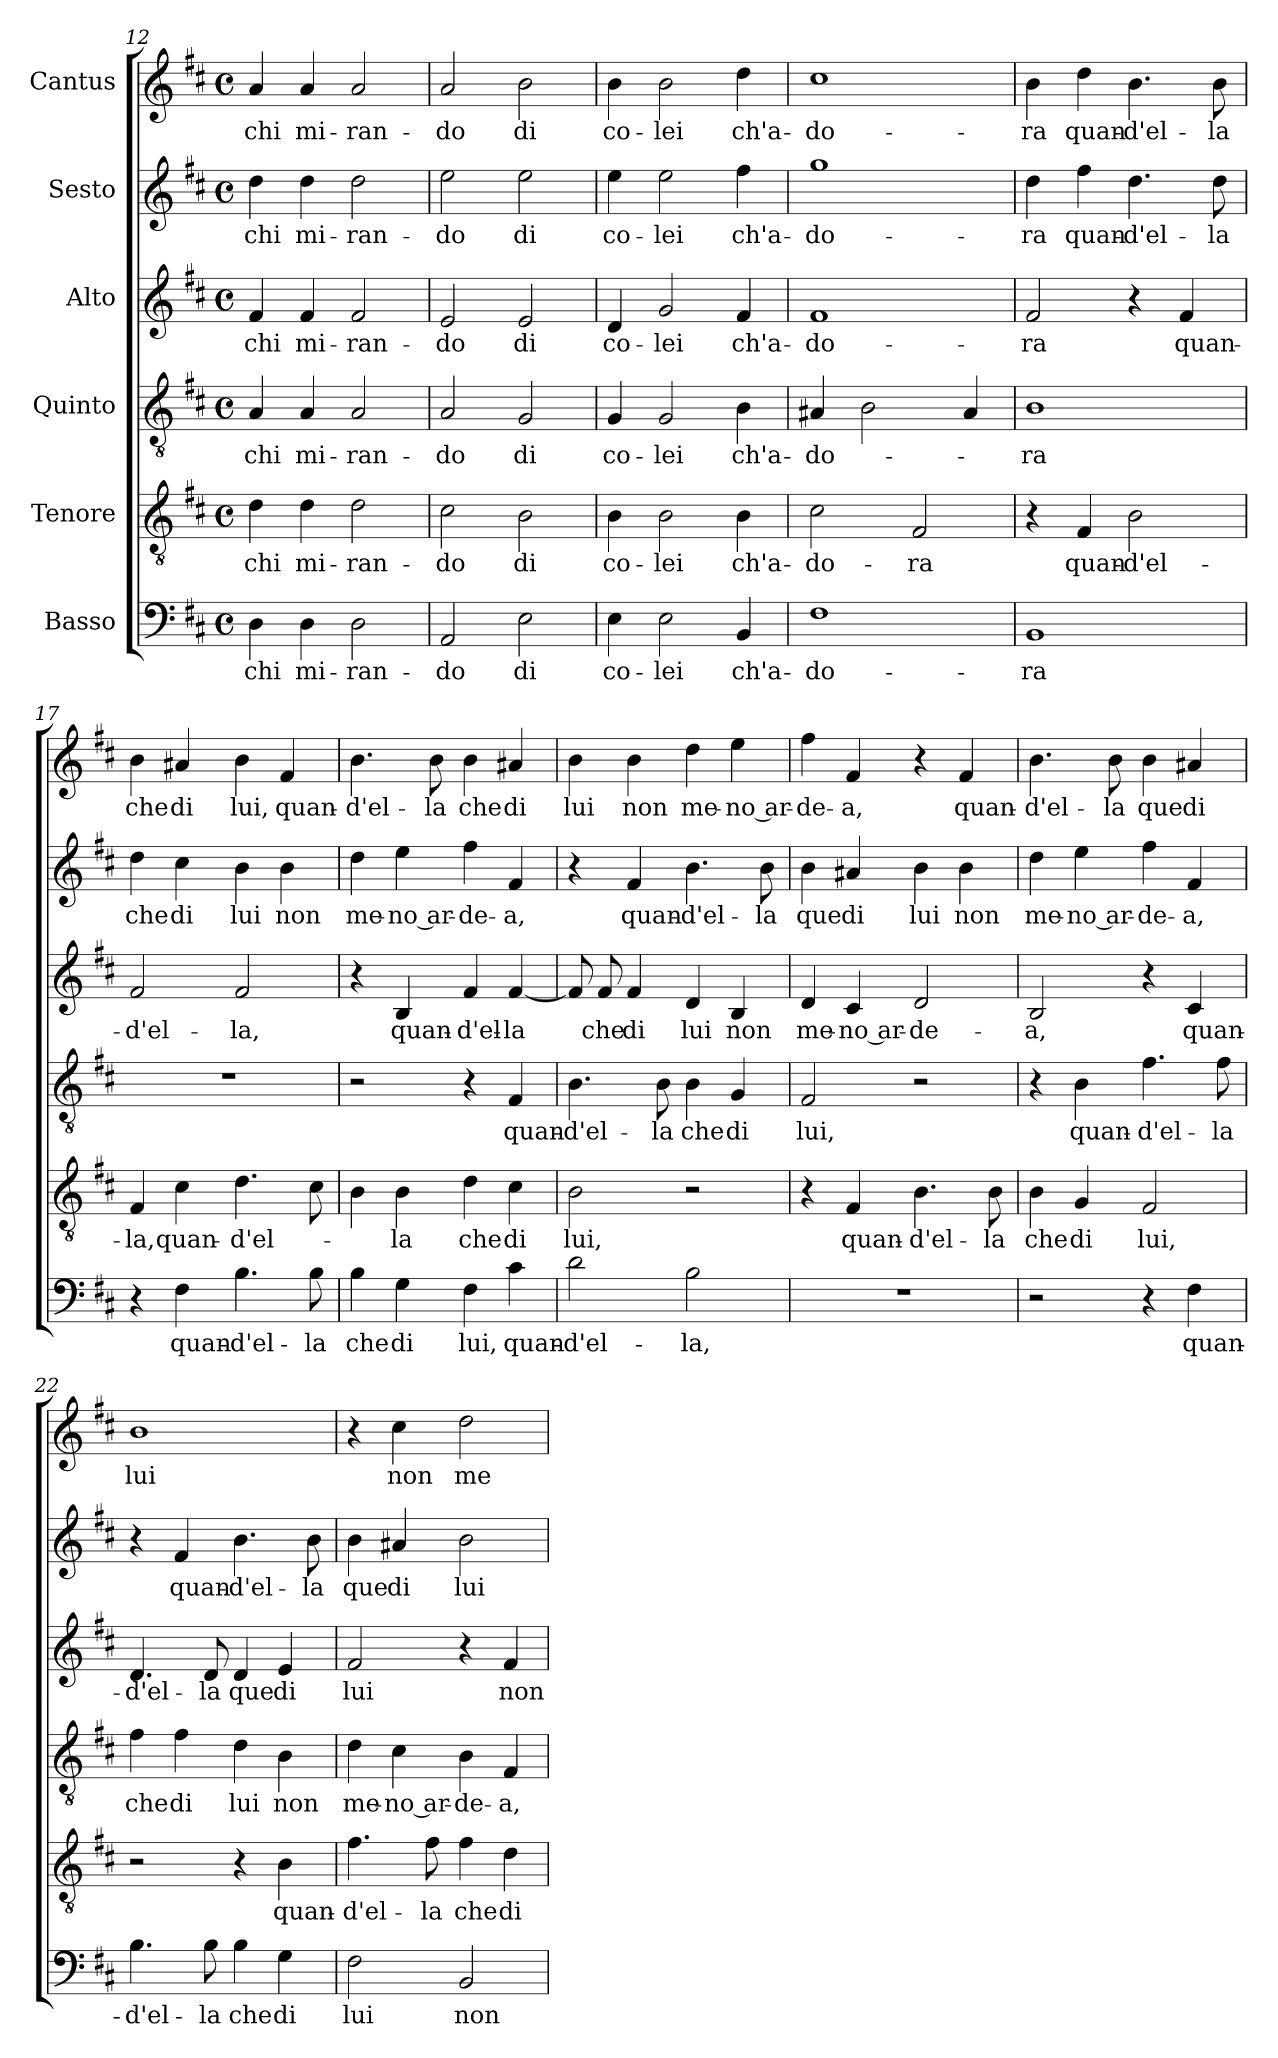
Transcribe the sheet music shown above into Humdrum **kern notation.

**kern	**text	**kern	**text	**kern	**text	**kern	**text	**kern	**text	**kern	**text
*part6	*part6	*part5	*part5	*part4	*part4	*part3	*part3	*part2	*part2	*part1	*part1
*staff6	*staff6	*staff5	*staff5	*staff4	*staff4	*staff3	*staff3	*staff2	*staff2	*staff1	*staff1
*I"Basso	*	*I"Tenore	*	*I"Quinto	*	*I"Alto	*	*I"Sesto	*	*I"Cantus	*
*clefF4	*	*clefGv2	*	*clefGv2	*	*clefG2	*	*clefG2	*	*clefG2	*
*k[f#c#]	*	*k[f#c#]	*	*k[f#c#]	*	*k[f#c#]	*	*k[f#c#]	*	*k[f#c#]	*
*D:	*	*D:	*	*D:	*	*D:	*	*D:	*	*D:	*
*M4/4	*	*M4/4	*	*M4/4	*	*M4/4	*	*M4/4	*	*M4/4	*
*met(c)	*	*met(c)	*	*met(c)	*	*met(c)	*	*met(c)	*	*met(c)	*
=12	=12	=12	=12	=12	=12	=12	=12	=12	=12	=12	=12
!	!LO:LY:b	!	!LO:LY:b	!	!LO:LY:b	!	!LO:LY:b	!	!LO:LY:b	!	!LO:LY:b
4D\	-chi	4d\	-chi	4A/	-chi	4f#/	-chi	4dd\	-chi	4a/	-chi
!	!LO:LY:b	!	!LO:LY:b	!	!LO:LY:b	!	!LO:LY:b	!	!LO:LY:b	!	!LO:LY:b
4D\	mi-	4d\	mi-	4A/	mi-	4f#/	mi-	4dd\	mi-	4a/	mi-
!	!LO:LY:b	!	!LO:LY:b	!	!LO:LY:b	!	!LO:LY:b	!	!LO:LY:b	!	!LO:LY:b
2D\	-ran-	2d\	-ran-	2A/	-ran-	2f#/	-ran-	2dd\	-ran-	2a/	-ran-
=13	=13	=13	=13	=13	=13	=13	=13	=13	=13	=13	=13
!	!LO:LY:b	!	!LO:LY:b	!	!LO:LY:b	!	!LO:LY:b	!	!LO:LY:b	!	!LO:LY:b
2AA/	-do	2c#\	-do	2A/	-do	2e/	-do	2ee\	-do	2a/	-do
!	!LO:LY:b	!	!LO:LY:b	!	!LO:LY:b	!	!LO:LY:b	!	!LO:LY:b	!	!LO:LY:b
2E\	di	2B\	di	2G/	di	2e/	di	2ee\	di	2b\	di
=14	=14	=14	=14	=14	=14	=14	=14	=14	=14	=14	=14
!	!LO:LY:b	!	!LO:LY:b	!	!LO:LY:b	!	!LO:LY:b	!	!LO:LY:b	!	!LO:LY:b
4E\	co-	4B\	co-	4G/	co-	4d/	co-	4ee\	co-	4b\	co-
!	!LO:LY:b	!	!LO:LY:b	!	!LO:LY:b	!	!LO:LY:b	!	!LO:LY:b	!	!LO:LY:b
2E\	-lei	2B\	-lei	2G/	-lei	2g/	-lei	2ee\	-lei	2b\	-lei
!	!LO:LY:b	!	!LO:LY:b	!	!LO:LY:b	!	!LO:LY:b	!	!LO:LY:b	!	!LO:LY:b
4BB/	ch'a-	4B\	ch'a-	4B\	ch'a-	4f#/	ch'a-	4ff#\	ch'a-	4dd\	ch'a-
!!LO:LB:g=z
=15	=15	=15	=15	=15	=15	=15	=15	=15	=15	=15	=15
!	!LO:LY:b	!	!LO:LY:b	!	!LO:LY:b	!	!LO:LY:b	!	!LO:LY:b	!	!LO:LY:b
1F#	-do-	2c#\	-do-	4A#X/	-do-	1f#	-do-	1gg	-do-	1cc#	-do-
.	.	.	.	2B\	.	.	.	.	.	.	.
!	!	!	!LO:LY:b	!	!	!	!	!	!	!	!
.	.	2F#/	-ra	.	.	.	.	.	.	.	.
.	.	.	.	4A#/	.	.	.	.	.	.	.
=16	=16	=16	=16	=16	=16	=16	=16	=16	=16	=16	=16
!	!LO:LY:b	!	!	!	!LO:LY:b	!	!LO:LY:b	!	!LO:LY:b	!	!LO:LY:b
1BB	-ra	4r	.	1B	-ra	2f#/	-ra	4dd\	-ra	4b\	-ra
!	!	!	!LO:LY:b	!	!	!	!	!	!LO:LY:b	!	!LO:LY:b
.	.	4F#/	quan-	.	.	.	.	4ff#\	quan-	4dd\	quan-
!	!	!	!LO:LY:b	!	!	!	!	!	!LO:LY:b	!	!LO:LY:b
.	.	2B\	-d'el-	.	.	4r	.	4.dd\	-d'el-	4.b\	-d'el-
!	!	!	!	!	!	!	!LO:LY:b	!	!	!	!
.	.	.	.	.	.	4f#/	quan-	.	.	.	.
!	!	!	!	!	!	!	!	!	!LO:LY:b	!	!LO:LY:b
.	.	.	.	.	.	.	.	8dd\	-la	8b\	-la
=17	=17	=17	=17	=17	=17	=17	=17	=17	=17	=17	=17
!	!	!	!LO:LY:b	!	!	!	!LO:LY:b	!	!LO:LY:b	!	!LO:LY:b
4r	.	4F#/	-la,	1r	.	2f#/	-d'el-	4dd\	che	4b\	che
!	!LO:LY:b	!	!LO:LY:b	!	!	!	!	!	!LO:LY:b	!	!LO:LY:b
4F#\	quan-	4c#\	quan-	.	.	.	.	4cc#\	di	4a#X/	di
!	!LO:LY:b	!	!LO:LY:b	!	!	!	!LO:LY:b	!	!LO:LY:b	!	!LO:LY:b
4.B\	-d'el-	4.d\	-d'el-	.	.	2f#/	-la,	4b\	lui	4b\	lui,
!	!	!	!	!	!	!	!	!	!LO:LY:b	!	!LO:LY:b
.	.	.	.	.	.	.	.	4b\	non	4f#/	quan-
!	!LO:LY:b	!	!	!	!	!	!	!	!	!	!
8B\	-la	8c#\	.	.	.	.	.	.	.	.	.
=18	=18	=18	=18	=18	=18	=18	=18	=18	=18	=18	=18
!	!LO:LY:b	!	!	!	!	!	!	!	!LO:LY:b	!	!LO:LY:b
4B\	che	4B\	.	2r	.	4r	.	4dd\	me-	4.b\	-d'el-
!	!LO:LY:b	!	!LO:LY:b	!	!	!	!LO:LY:b	!	!LO:LY:b	!	!
4G\	di	4B\	-la	.	.	4B/	quan-	4ee\	-no ar-	.	.
!	!	!	!	!	!	!	!	!	!	!	!LO:LY:b
.	.	.	.	.	.	.	.	.	.	8b\	-la
!	!LO:LY:b	!	!LO:LY:b	!	!	!	!LO:LY:b	!	!LO:LY:b	!	!LO:LY:b
4F#\	lui,	4d\	che	4r	.	4f#/	-d'el-	4ff#\	-de-	4b\	che
!	!LO:LY:b	!	!LO:LY:b	!	!LO:LY:b	!	!LO:LY:b	!	!LO:LY:b	!	!LO:LY:b
4c#\	quan-	4c#\	di	4F#/	quan-	[4f#/	-la	4f#/	-a,	4a#X/	di
=19	=19	=19	=19	=19	=19	=19	=19	=19	=19	=19	=19
!	!LO:LY:b	!	!LO:LY:b	!	!LO:LY:b	!	!	!	!	!	!LO:LY:b
2d\	-d'el-	2B\	lui,	4.B\	-d'el-	8f#/]	.	4r	.	4b\	lui
!	!	!	!	!	!	!	!LO:LY:b	!	!	!	!
.	.	.	.	.	.	8f#/	che	.	.	.	.
!	!	!	!	!	!	!	!LO:LY:b	!	!LO:LY:b	!	!LO:LY:b
.	.	.	.	.	.	4f#/	di	4f#/	quan-	4b\	non
!	!	!	!	!	!LO:LY:b	!	!	!	!	!	!
.	.	.	.	8B\	-la	.	.	.	.	.	.
!	!LO:LY:b	!	!	!	!LO:LY:b	!	!LO:LY:b	!	!LO:LY:b	!	!LO:LY:b
2B\	-la,	2r	.	4B\	che	4d/	lui	4.b\	-d'el-	4dd\	me-
!	!	!	!	!	!LO:LY:b	!	!LO:LY:b	!	!	!	!LO:LY:b
.	.	.	.	4G/	di	4B/	non	.	.	4ee\	-no ar-
!	!	!	!	!	!	!	!	!	!LO:LY:b	!	!
.	.	.	.	.	.	.	.	8b\	-la	.	.
=20	=20	=20	=20	=20	=20	=20	=20	=20	=20	=20	=20
!	!	!	!	!	!LO:LY:b	!	!LO:LY:b	!	!LO:LY:b	!	!LO:LY:b
1r	.	4r	.	2F#/	lui,	4d/	me-	4b\	que	4ff#\	-de-
!	!	!	!LO:LY:b	!	!	!	!LO:LY:b	!	!LO:LY:b	!	!LO:LY:b
.	.	4F#/	quan-	.	.	4c#/	-no ar-	4a#X/	di	4f#/	-a,
!	!	!	!LO:LY:b	!	!	!	!LO:LY:b	!	!LO:LY:b	!	!
.	.	4.B\	-d'el-	2r	.	2d/	-de-	4b\	lui	4r	.
!	!	!	!	!	!	!	!	!	!LO:LY:b	!	!LO:LY:b
.	.	.	.	.	.	.	.	4b\	non	4f#/	quan-
!	!	!	!LO:LY:b	!	!	!	!	!	!	!	!
.	.	8B\	-la	.	.	.	.	.	.	.	.
!!LO:PB:g=z
=21	=21	=21	=21	=21	=21	=21	=21	=21	=21	=21	=21
!	!	!	!LO:LY:b	!	!	!	!LO:LY:b	!	!LO:LY:b	!	!LO:LY:b
2r	.	4B\	che	4r	.	2B/	-a,	4dd\	me-	4.b\	-d'el-
!	!	!	!LO:LY:b	!	!LO:LY:b	!	!	!	!LO:LY:b	!	!
.	.	4G/	di	4B\	quan-	.	.	4ee\	-no ar-	.	.
!	!	!	!	!	!	!	!	!	!	!	!LO:LY:b
.	.	.	.	.	.	.	.	.	.	8b\	-la
!	!	!	!LO:LY:b	!	!LO:LY:b	!	!	!	!LO:LY:b	!	!LO:LY:b
4r	.	2F#/	lui,	4.f#\	-d'el-	4r	.	4ff#\	-de-	4b\	que
!	!LO:LY:b	!	!	!	!	!	!LO:LY:b	!	!LO:LY:b	!	!LO:LY:b
4F#\	quan-	.	.	.	.	4c#/	quan-	4f#/	-a,	4a#X/	di
!	!	!	!	!	!LO:LY:b	!	!	!	!	!	!
.	.	.	.	8f#\	-la	.	.	.	.	.	.
=22	=22	=22	=22	=22	=22	=22	=22	=22	=22	=22	=22
!	!LO:LY:b	!	!	!	!LO:LY:b	!	!LO:LY:b	!	!	!	!LO:LY:b
4.B\	-d'el-	2r	.	4f#\	che	4.d/	-d'el-	4r	.	1b	lui
!	!	!	!	!	!LO:LY:b	!	!	!	!LO:LY:b	!	!
.	.	.	.	4f#\	di	.	.	4f#/	quan-	.	.
!	!LO:LY:b	!	!	!	!	!	!LO:LY:b	!	!	!	!
8B\	-la	.	.	.	.	8d/	-la	.	.	.	.
!	!LO:LY:b	!	!	!	!LO:LY:b	!	!LO:LY:b	!	!LO:LY:b	!	!
4B\	che	4r	.	4d\	lui	4d/	que	4.b\	-d'el-	.	.
!	!LO:LY:b	!	!LO:LY:b	!	!LO:LY:b	!	!LO:LY:b	!	!	!	!
4G\	di	4B\	quan-	4B\	non	4e/	di	.	.	.	.
!	!	!	!	!	!	!	!	!	!LO:LY:b	!	!
.	.	.	.	.	.	.	.	8b\	-la	.	.
=23	=23	=23	=23	=23	=23	=23	=23	=23	=23	=23	=23
!	!LO:LY:b	!	!LO:LY:b	!	!LO:LY:b	!	!LO:LY:b	!	!LO:LY:b	!	!
2F#\	lui	4.f#\	-d'el-	4d\	me-	2f#/	lui	4b\	que	4r	.
!	!	!	!	!	!LO:LY:b	!	!	!	!LO:LY:b	!	!LO:LY:b
.	.	.	.	4c#\	-no ar-	.	.	4a#X/	di	4cc#\	non
!	!	!	!LO:LY:b	!	!	!	!	!	!	!	!
.	.	8f#\	-la	.	.	.	.	.	.	.	.
!	!LO:LY:b	!	!LO:LY:b	!	!LO:LY:b	!	!	!	!LO:LY:b	!	!LO:LY:b
2BB/	non	4f#\	che	4B\	-de-	4r	.	2b\	lui	2dd\	me-
!	!	!	!LO:LY:b	!	!LO:LY:b	!	!LO:LY:b	!	!	!	!
.	.	4d\	di	4F#/	-a,	4f#/	non	.	.	.	.
=	=	=	=	=	=	=	=	=	=	=	=
*-	*-	*-	*-	*-	*-	*-	*-	*-	*-	*-	*-
